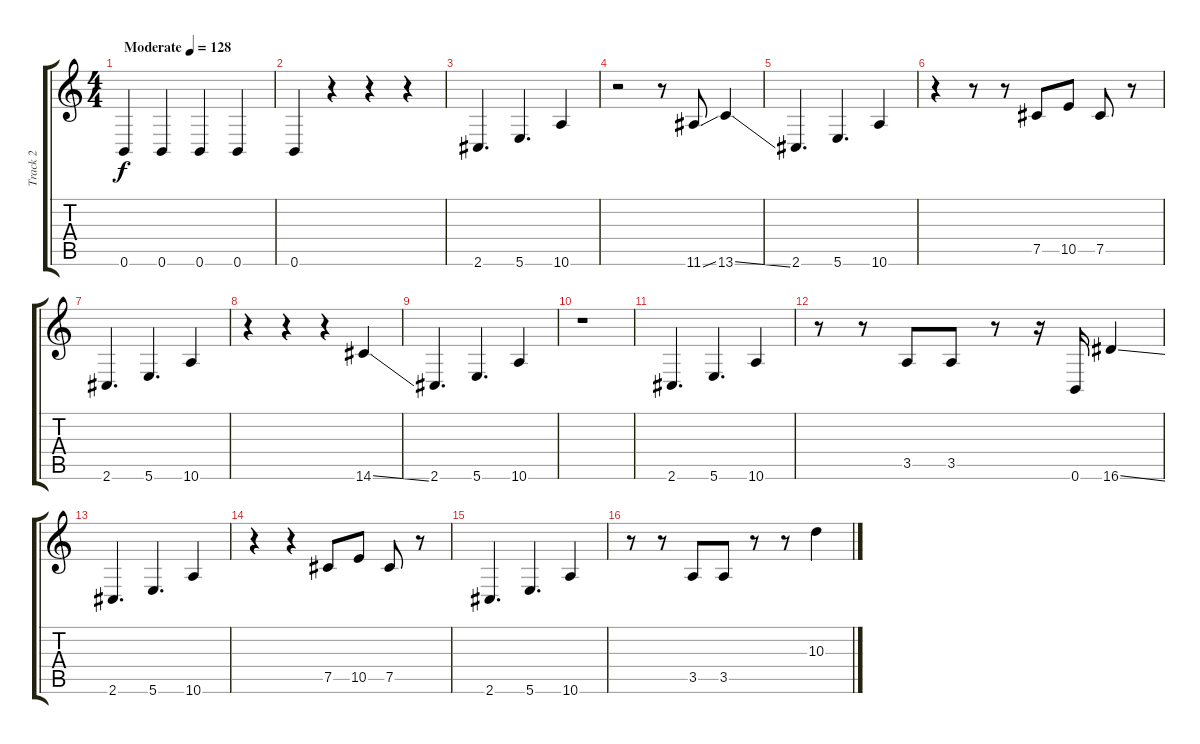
\track ("Track 2" "Track 2") {instrument electricbassfinger}
\staff {score tabs}
\tuning (E4 B3 E3 B2 Gb2 B1) {hide}
\ts (4 4)
\tempo (128 "Moderate")
\clef g2
\ks c
0.6.4{dy f instrument electricbassfinger} 0.6.4 0.6.4 0.6.4 |
0.6.4 r.4 r.4 r.4 |
2.6.4{d} 5.6.4{d} 10.6.4 |
r.2 r.8 11.6{ss}.8 13.6{ss}.4 |
2.6.4{d} 5.6.4{d} 10.6.4 |
r.4 r.8 r.8 7.5.8 10.5.8 7.5.8 r.8 |
2.6.4{d} 5.6.4{d} 10.6.4 |
r.4 r.4 r.4 14.6{ss}.4 |
2.6.4{d} 5.6.4{d} 10.6.4 |
r.1 |
2.6.4{d} 5.6.4{d} 10.6.4 |
r.8 r.8 3.5.8 3.5.8 r.8 r.16 0.6.16 16.6{ss}.4 |
2.6.4{d} 5.6.4{d} 10.6.4 |
r.4 r.4 7.5.8 10.5.8 7.5.8 r.8 |
2.6.4{d} 5.6.4{d} 10.6.4 |
r.8 r.8 3.5.8 3.5.8 r.8 r.8 10.3.4
